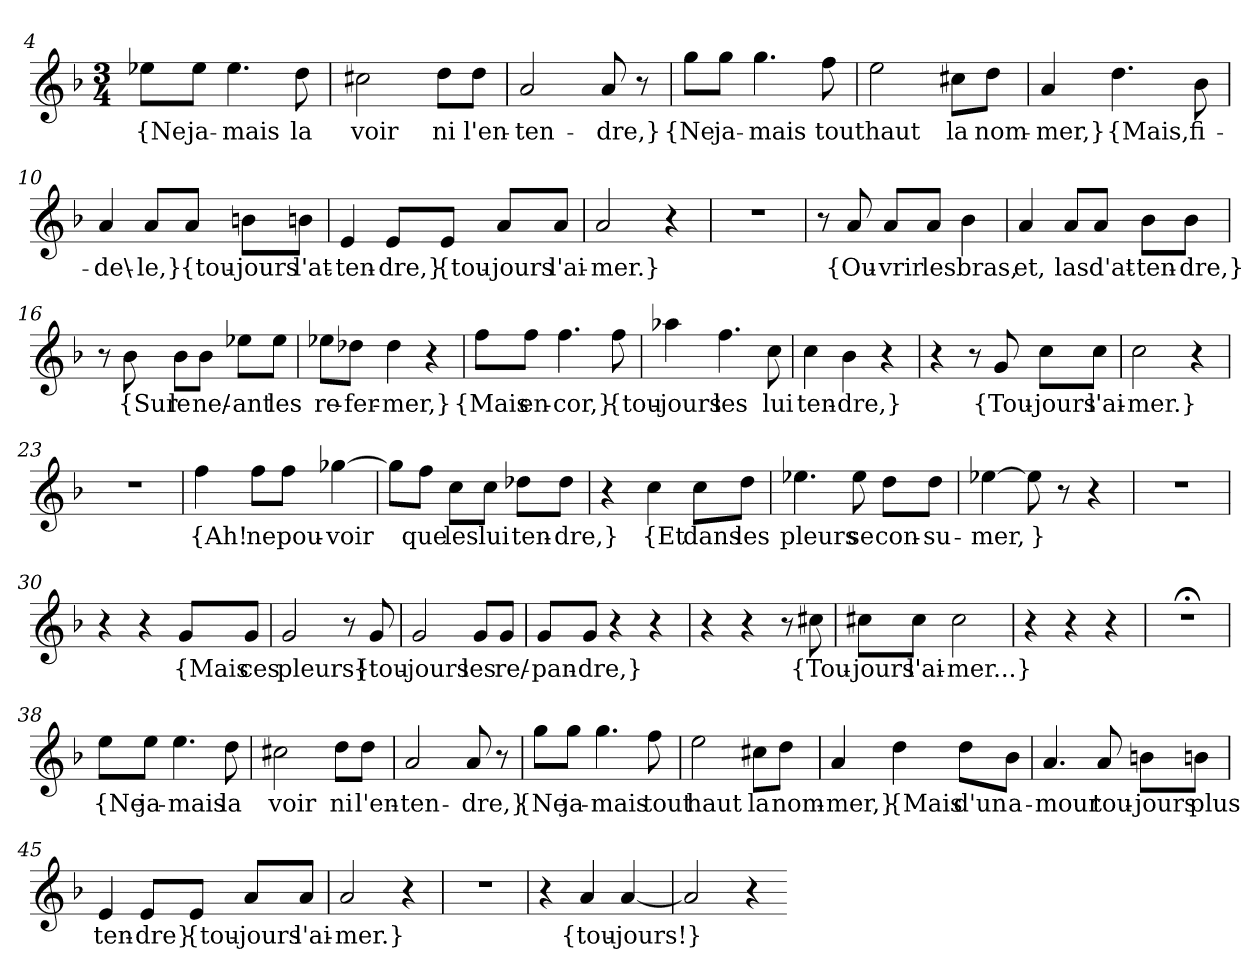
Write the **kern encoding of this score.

**kern	**text
*part1	*part1
*staff1	*staff1
*clefG2	*
*k[b-]	*
*M3/4	*
=4	=4
8ee-X\L	{Ne
8ee-\J	ja-
4.ee-	-mais
8dd	la
=5	=5
2cc#X	voir
8dd\L	ni
8dd\J	l'en-
=6	=6
2a	-ten-
8a	-dre,}
8r	.
=7	=7
8gg\L	{Ne
8gg\J	ja-
4.gg	-mais
8ff	tout
=8	=8
2ee	haut
8cc#X\L	la
8dd\J	nom-
=9	=9
4a	-mer,}
4.dd	{Mais,
8b-	fi-
=10	=10
4a	-de\-
8a/L	-le,}
8a/J	{tou-
8bn\L	-jours
8bn\J	l'at-
=11	=11
4e	-ten-
8e/L	-dre,}
8e/J	{tou-
8a/L	-jours
8a/J	l'ai-
=12	=12
2a	-mer.}
4r	.
=13	=13
2.r	.
=14	=14
8r	.
8a	{Ou-
8a/L	-vrir
8a/J	les
4b-	bras,
=15	=15
4a	et,
8a/L	las
8a/J	d'at-
8b-\L	-ten-
8b-\J	-dre,}
=16	=16
8r	.
8b-	{Sur
8b-\L	le
8b-\J	ne/-
8ee-X\L	-ant
8ee-\J	les
=17	=17
8ee-X\L	re-
8dd-X\J	-fer-
4dd-	-mer,}
4r	.
=18	=18
8ff\L	{Mais
8ff\J	en-
4.ff	-cor,}
8ff	{tou-
=19	=19
4aa-X	-jours
4.ff	les
8cc	lui
=20	=20
4cc	ten-
4b-	-dre,}
4r	.
=21	=21
4r	.
8r	.
8g	{Tou-
8cc\L	-jours
8cc\J	l'ai-
=22	=22
2cc	-mer.}
4r	.
=23	=23
2.r	.
=24	=24
4ff	{Ah!
8ff\L	ne
8ff\J	pou-
[4gg-X	-voir
=25	=25
8gg-\L]	.
8ff\J	que
8cc\L	les
8cc\J	lui
8dd-X\L	ten-
8dd-\J	-dre,}
=26	=26
4r	.
4cc	{Et
8cc\L	dans
8dd\J	les
=27	=27
4.ee-X	pleurs
8ee-	se
8dd\L	con-
8dd\J	-su-
=28	=28
[4ee-X	-mer,
8ee-]	}
8r	.
4r	.
=29	=29
2.r	.
=30	=30
4r	.
4r	.
8g/L	{Mais
8g/J	ces
=31	=31
2g	pleurs}
8r	.
8g	{tou-
=32	=32
2g	-jours
8g/L	les
8g/J	re/-
=33	=33
8g/L	-pan-
8g/J	-dre,}
4r	.
4r	.
=34	=34
4r	.
4r	.
8r	.
8cc#X	{Tou-
=35	=35
8cc#X\L	-jours
8cc#\J	l'ai-
2cc#	-mer...}
=36	=36
4r	.
4r	.
4r	.
=37	=37
2.r;<	.
=38	=38
8ee\L	{Ne
8ee\J	ja-
4.ee	-mais
8dd	la
=39	=39
2cc#X	voir
8dd\L	ni
8dd\J	l'en-
=40	=40
2a	-ten-
8a	-dre,}
8r	.
=41	=41
8gg\L	{Ne
8gg\J	ja-
4.gg	-mais
8ff	tout
=42	=42
2ee	haut
8cc#X\L	la
8dd\J	nom-
=43	=43
4a	-mer,}
4dd	{Mais
8dd\L	d'un
8b-\J	a-
=44	=44
4.a	-mour
8a	tou-
8bn\L	-jours
8bn\J	plus
=45	=45
4e	ten-
8e/L	-dre}
8e/J	{tou-
8a/L	-jours
8a/J	l'ai-
=46	=46
2a	-mer.}
4r	.
=47	=47
2.r	.
=48	=48
4r	.
4a	{tou-
[4a	-jours!
=49	=49
2a]	}
4r	.
=-	=-
*-	*-
